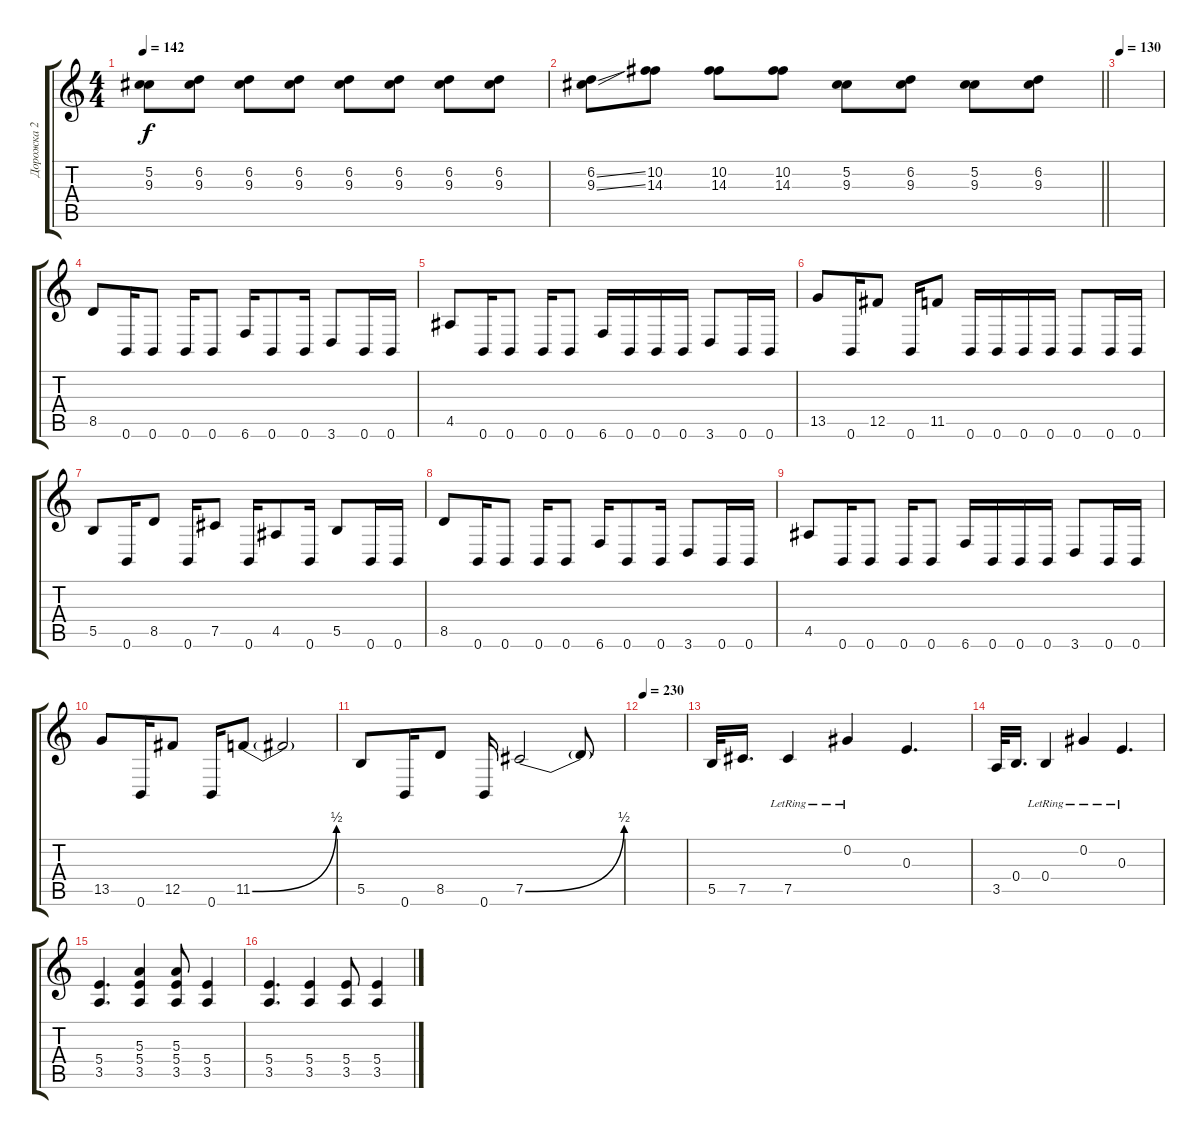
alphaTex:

\track ("Дорожка 2" "Дорожка 2") {instrument distortionguitar}
\staff {score tabs}
\tuning (Db4 Ab3 E3 B2 Gb2 B1) {hide}
\ts (4 4)
\tempo 142
\clef g2
\ks c
(5.2 9.3).8{dy f} (6.2 9.3).8 (6.2 9.3).8 (6.2 9.3).8 (6.2 9.3).8 (6.2 9.3).8 (6.2 9.3).8 (6.2 9.3).8 |
\barLineRight lightlight
(6.2{ss} 9.3{ss}).8 (10.2 14.3).8 (10.2 14.3).8 (10.2 14.3).8 (5.2 9.3).8 (6.2 9.3).8 (5.2 9.3).8 (6.2 9.3).8 |
\tempo 130
|
8.5.8 0.6.16 0.6.8 0.6.16 0.6.8 6.6.16 0.6.8 0.6.16 3.6.8 0.6.16 0.6.16 |
4.5.8 0.6.16 0.6.8 0.6.16 0.6.8 6.6.16 0.6.16 0.6.16 0.6.16 3.6.8 0.6.16 0.6.16 |
13.5.8 0.6.16 12.5.8 0.6.16 11.5.8 0.6.16 0.6.16 0.6.16 0.6.16 0.6.8 0.6.16 0.6.16 |
5.5.8 0.6.16 8.5.8 0.6.16 7.5.8 0.6.16 4.5.8 0.6.16 5.5.8 0.6.16 0.6.16 |
8.5.8 0.6.16 0.6.8 0.6.16 0.6.8 6.6.16 0.6.8 0.6.16 3.6.8 0.6.16 0.6.16 |
4.5.8 0.6.16 0.6.8 0.6.16 0.6.8 6.6.16 0.6.16 0.6.16 0.6.16 3.6.8 0.6.16 0.6.16 |
13.5.8 0.6.16 12.5.8 0.6.16 11.5{be (bend 0 0 60 2)}.8 11.5{t}.2 |
5.5.8 0.6.16 8.5.8 0.6.16 7.5{be (bend 0 0 60 2)}.2 7.5{t}.8 |
\tempo 230
|
5.5.32 7.5.16{d} 7.5{lr}.4 0.2{lr}.4 0.3.4{d} |
3.5.32 0.4.16{d} 0.4{lr}.4 0.2{lr}.4 0.3{lr}.4{d} |
(5.4 3.5).4{d} (5.3 5.4 3.5).4 (5.3 5.4 3.5).8 (5.4 3.5).4 |
(5.4 3.5).4{d} (5.4 3.5).4 (5.4 3.5).8 (5.4 3.5).4
